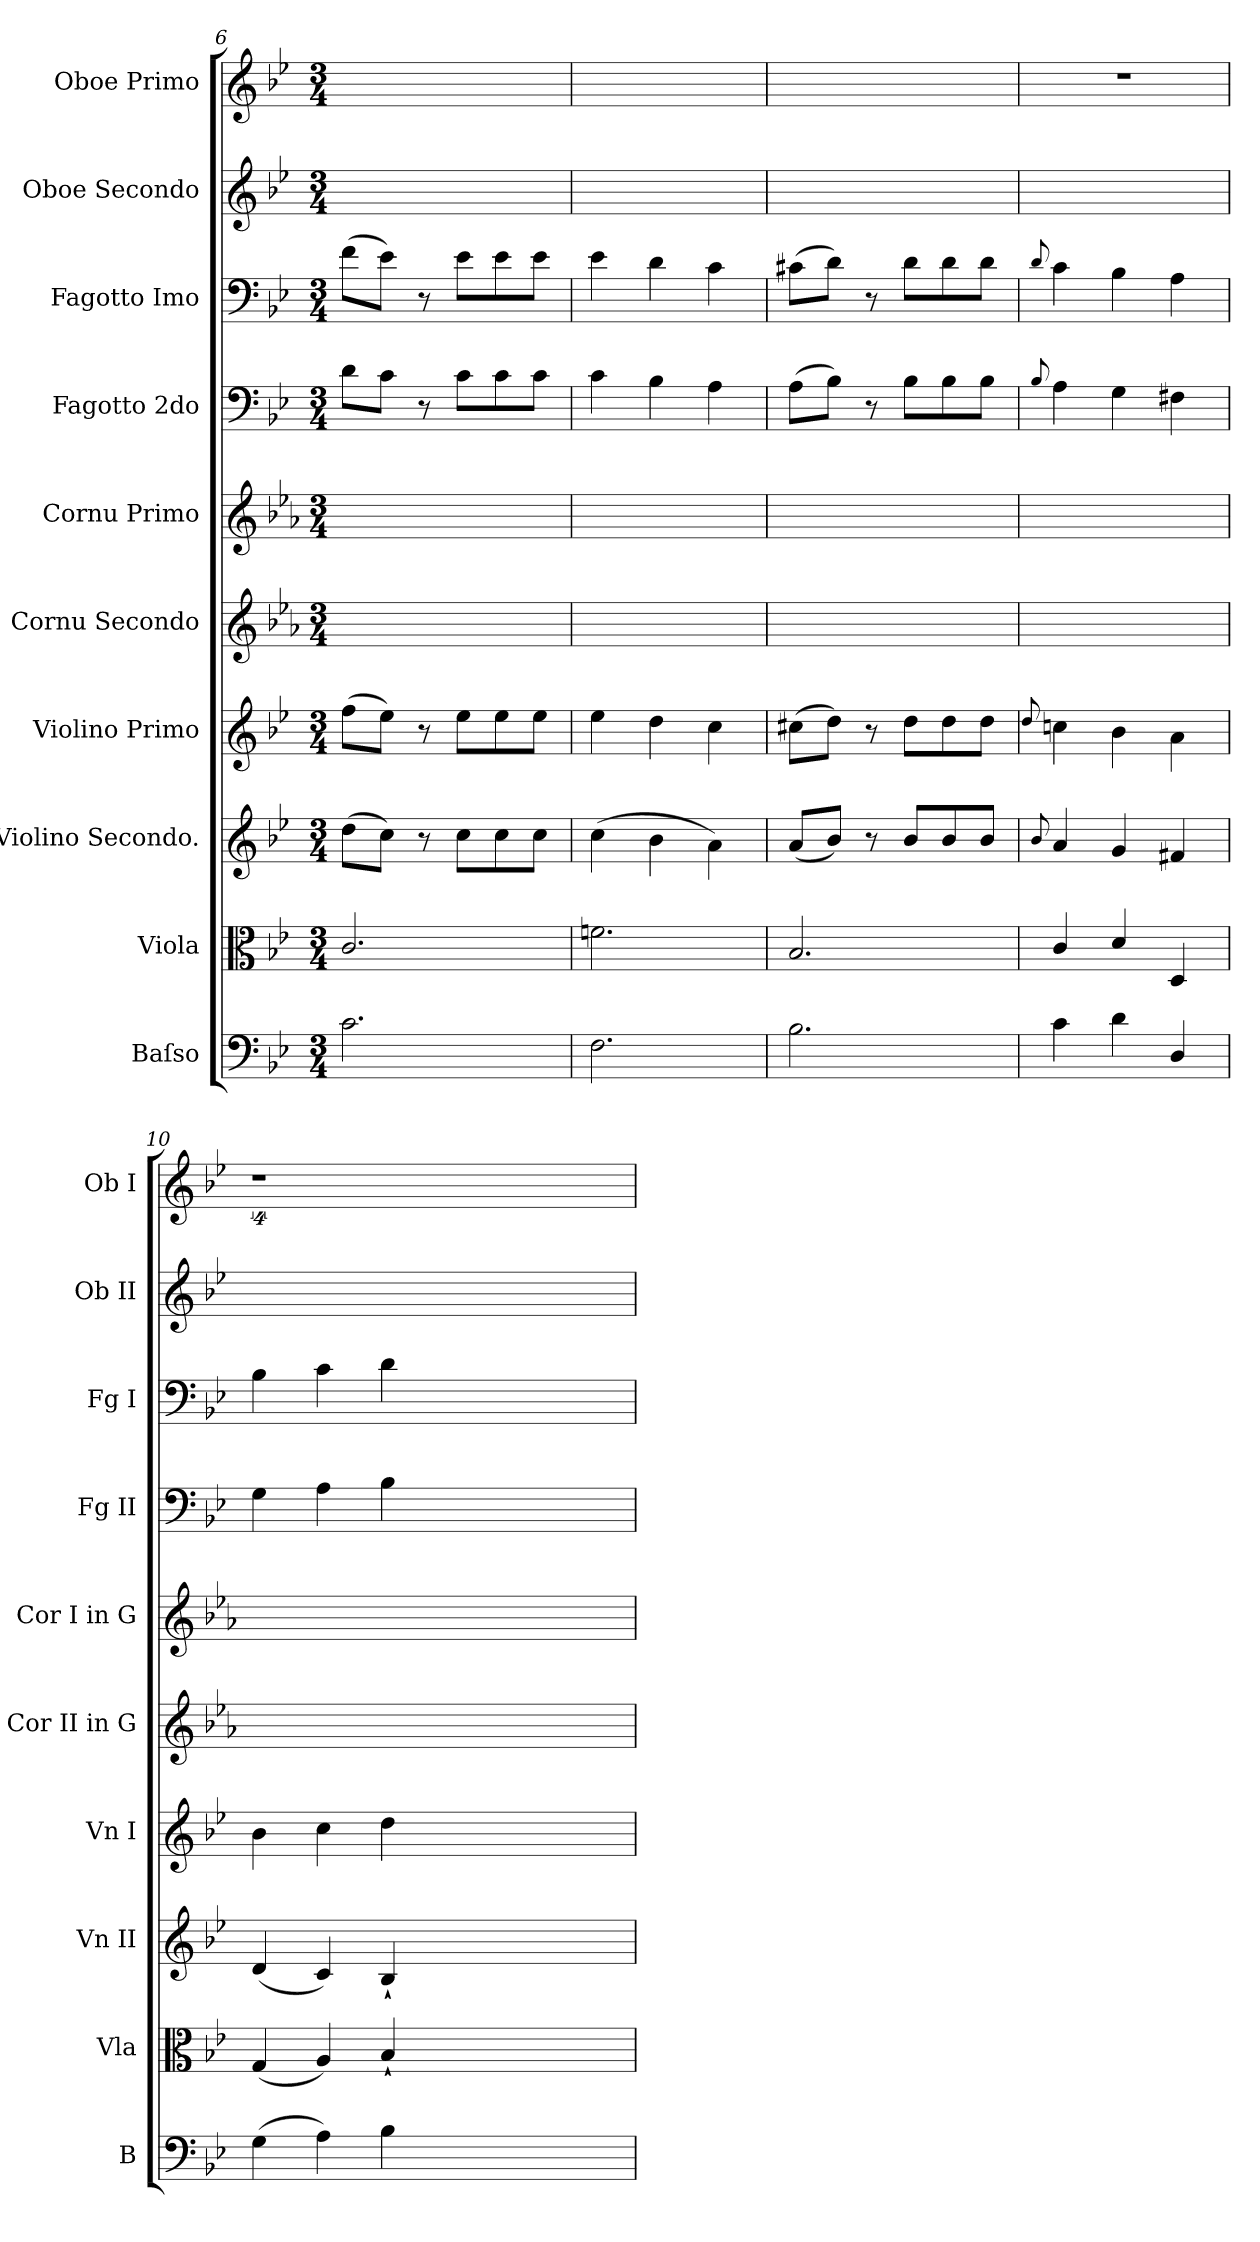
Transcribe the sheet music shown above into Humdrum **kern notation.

**kern	**kern	**kern	**kern	**kern	**kern	**kern	**kern	**kern	**kern
*part10	*part9	*part8	*part7	*part6	*part5	*part4	*part3	*part2	*part1
*staff10	*staff9	*staff8	*staff7	*staff6	*staff5	*staff4	*staff3	*staff2	*staff1
*I"Baſso	*I"Viola	*I"Violino Secondo.	*I"Violino Primo	*I"Cornu Secondo	*I"Cornu Primo	*I"Fagotto 2do	*I"Fagotto Imo	*I"Oboe Secondo	*I"Oboe Primo
*I'B	*I'Vla	*I'Vn II	*I'Vn I	*I'Cor II in G	*I'Cor I in G	*I'Fg II	*I'Fg I	*I'Ob II	*I'Ob I
*clefF4	*clefC3	*clefG2	*clefG2	*clefG2	*clefG2	*clefF4	*clefF4	*clefG2	*clefG2
*	*	*	*	*ITrd3c5	*ITrd3c5	*	*	*	*
*k[b-e-]	*k[b-e-]	*k[b-e-]	*k[b-e-]	*k[b-e-]	*k[b-e-]	*k[b-e-]	*k[b-e-]	*k[b-e-]	*k[b-e-]
*B-:	*B-:	*B-:	*B-:	*	*	*B-:	*B-:	*B-:	*B-:
*M3/4	*M3/4	*M3/4	*M3/4	*M3/4	*M3/4	*M3/4	*M3/4	*M3/4	*M3/4
=6	=6	=6	=6	=6	=6	=6	=6	=6	=6
2.c\	2.c/	(8dd\L	(8ff\L	2.ryy	2.ryy	8d\L	(8f\L	2.ryy	2.ryy
.	.	8cc\J)	8ee-\J)	.	.	8c\J	8e-\J)	.	.
.	.	8r	8r	.	.	8r	8r	.	.
.	.	8cc\L	8ee-\L	.	.	8c\L	8e-\L	.	.
.	.	8cc\	8ee-\	.	.	8c\	8e-\	.	.
.	.	8cc\J	8ee-\J	.	.	8c\J	8e-\J	.	.
=7	=7	=7	=7	=7	=7	=7	=7	=7	=7
2.F\	2.fn\	(4cc\	4ee-\	2.ryy	2.ryy	4c\	4e-\	2.ryy	2.ryy
.	.	4b-\	4dd\	.	.	4B-\	4d\	.	.
.	.	4a\)	4cc\	.	.	4A\	4c\	.	.
=8	=8	=8	=8	=8	=8	=8	=8	=8	=8
2.B-\	2.B-/	(8a/L	(8cc#X\L	2.ryy	2.ryy	(8A\L	(8c#X\L	2.ryy	2.ryy
.	.	8b-/J)	8dd\J)	.	.	8B-\J)	8d\J)	.	.
.	.	8r	8r	.	.	8r	8r	.	.
.	.	8b-/L	8dd\L	.	.	8B-\L	8d\L	.	.
.	.	8b-/	8dd\	.	.	8B-\	8d\	.	.
.	.	8b-/J	8dd\J	.	.	8B-\J	8d\J	.	.
=9	=9	=9	=9	=9	=9	=9	=9	=9	=9
.	.	8qqb-/	8qqdd/	.	.	8qqB-/	8qqd/	.	.
4c\	4c/	4a/	4ccn\	2.ryy	2.ryy	4A\	4c\	2.ryy	2.r
4d\	4d/	4g/	4b-\	.	.	4G\	4B-\	.	.
4D/	4D/	4f#X/	4a\	.	.	4F#X\	4A\	.	.
=10	=10	=10	=10	=10	=10	=10	=10	=10	=10
(4G\	(4G/	(4d/	4b-\	2.ryy	2.ryy	4G\	4B-\	2.ryy	4%9r
4A\)	4A/)	4c/)	4cc\	.	.	4A\	4c\	.	.
4B-\	4B-`/	4B-`/	4dd\	.	.	4B-\	4d\	.	.
1.ryy	1.ryy	1.ryy	1.ryy	1.ryy	1.ryy	1.ryy	1.ryy	1.ryy	.
=	=	=	=	=	=	=	=	=	=
*-	*-	*-	*-	*-	*-	*-	*-	*-	*-
